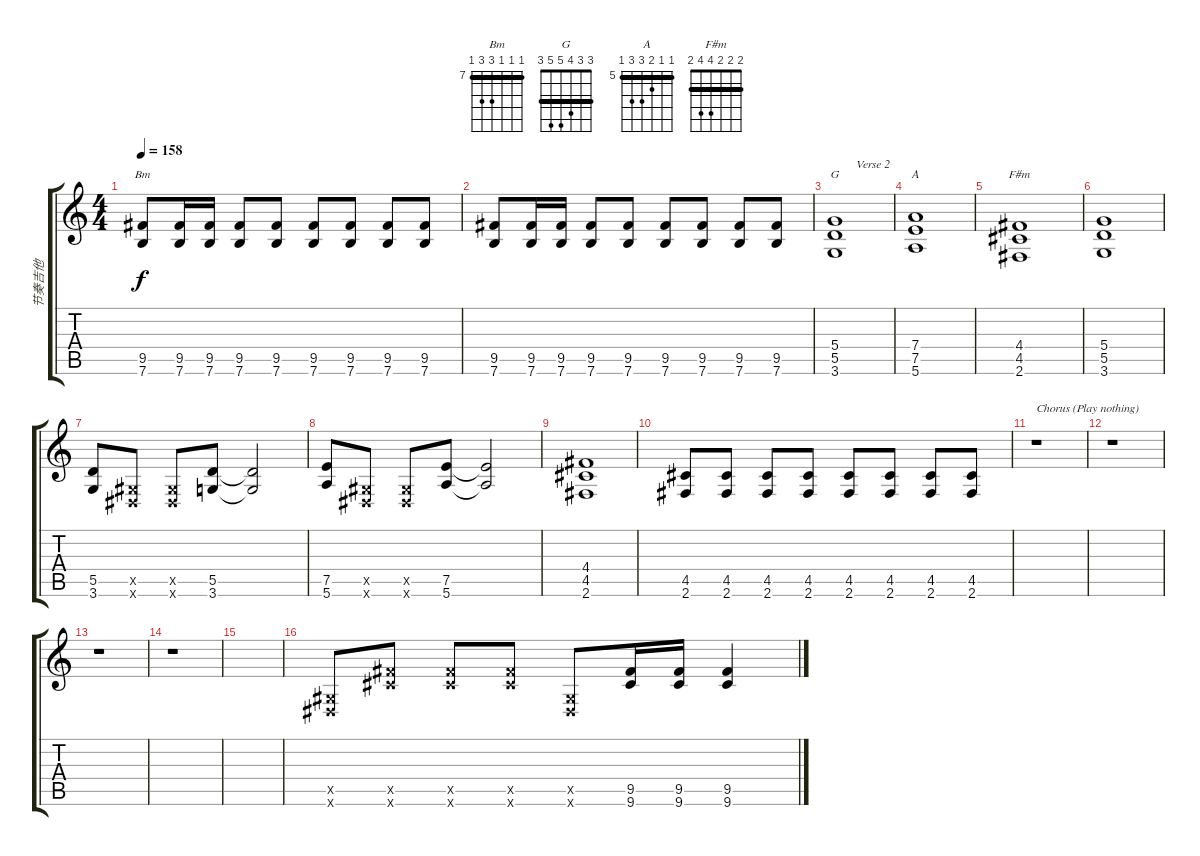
\track ("节奏吉他" "节奏吉他") {instrument distortionguitar}
\staff {score tabs}
\tuning (E4 B3 G3 D3 A2 E2) {hide}
\chord ("Bm" 7 7 7 9 9 7) {firstfret 7 barre 7}
\chord ("G" 3 3 4 5 5 3) {barre 3}
\chord ("A" 5 5 6 7 7 5) {firstfret 5 barre 5}
\chord ("F#m" 2 2 2 4 4 2) {barre 2}
\ts (4 4)
\tempo 158
\clef g2
\ks c
(9.5 7.6).8{ch "Bm" dy f} (9.5 7.6).16 (9.5 7.6).16 (9.5 7.6).8 (9.5 7.6).8 (9.5 7.6).8 (9.5 7.6).8 (9.5 7.6).8 (9.5 7.6).8 |
(9.5 7.6).8 (9.5 7.6).16 (9.5 7.6).16 (9.5 7.6).8 (9.5 7.6).8 (9.5 7.6).8 (9.5 7.6).8 (9.5 7.6).8 (9.5 7.6).8 |
(5.4 5.5 3.6).1{ch "G" txt "       Verse 2"} |
(7.4 7.5 5.6).1{ch "A"} |
(4.4 4.5 2.6).1{ch "F#m"} |
(5.4 5.5 3.6).1 |
(5.5 3.6).8 (-1.5{x} -1.6{x}).8 (-1.5{x} -1.6{x}).8 (5.5 3.6).8 (5.5{t} 3.6{t}).2 |
(7.5 5.6).8 (-1.5{x} -1.6{x}).8 (-1.5{x} -1.6{x}).8 (7.5 5.6).8 (7.5{t} 5.6{t}).2 |
(4.4 4.5 2.6).1 |
(4.5 2.6).8 (4.5 2.6).8 (4.5 2.6).8 (4.5 2.6).8 (4.5 2.6).8 (4.5 2.6).8 (4.5 2.6).8 (4.5 2.6).8 |
r.1{txt "Chorus (Play nothing)"} |
r.1 |
r.1 |
r.1 |
|
(-1.5{x} -1.6{x}).8 (9.5{x} 9.6{x}).8 (9.5{x} 9.6{x}).8 (9.5{x} 9.6{x}).8 (-1.5{x} -1.6{x}).8 (9.5 9.6).16 (9.5 9.6).16 (9.5 9.6{ss}).4
